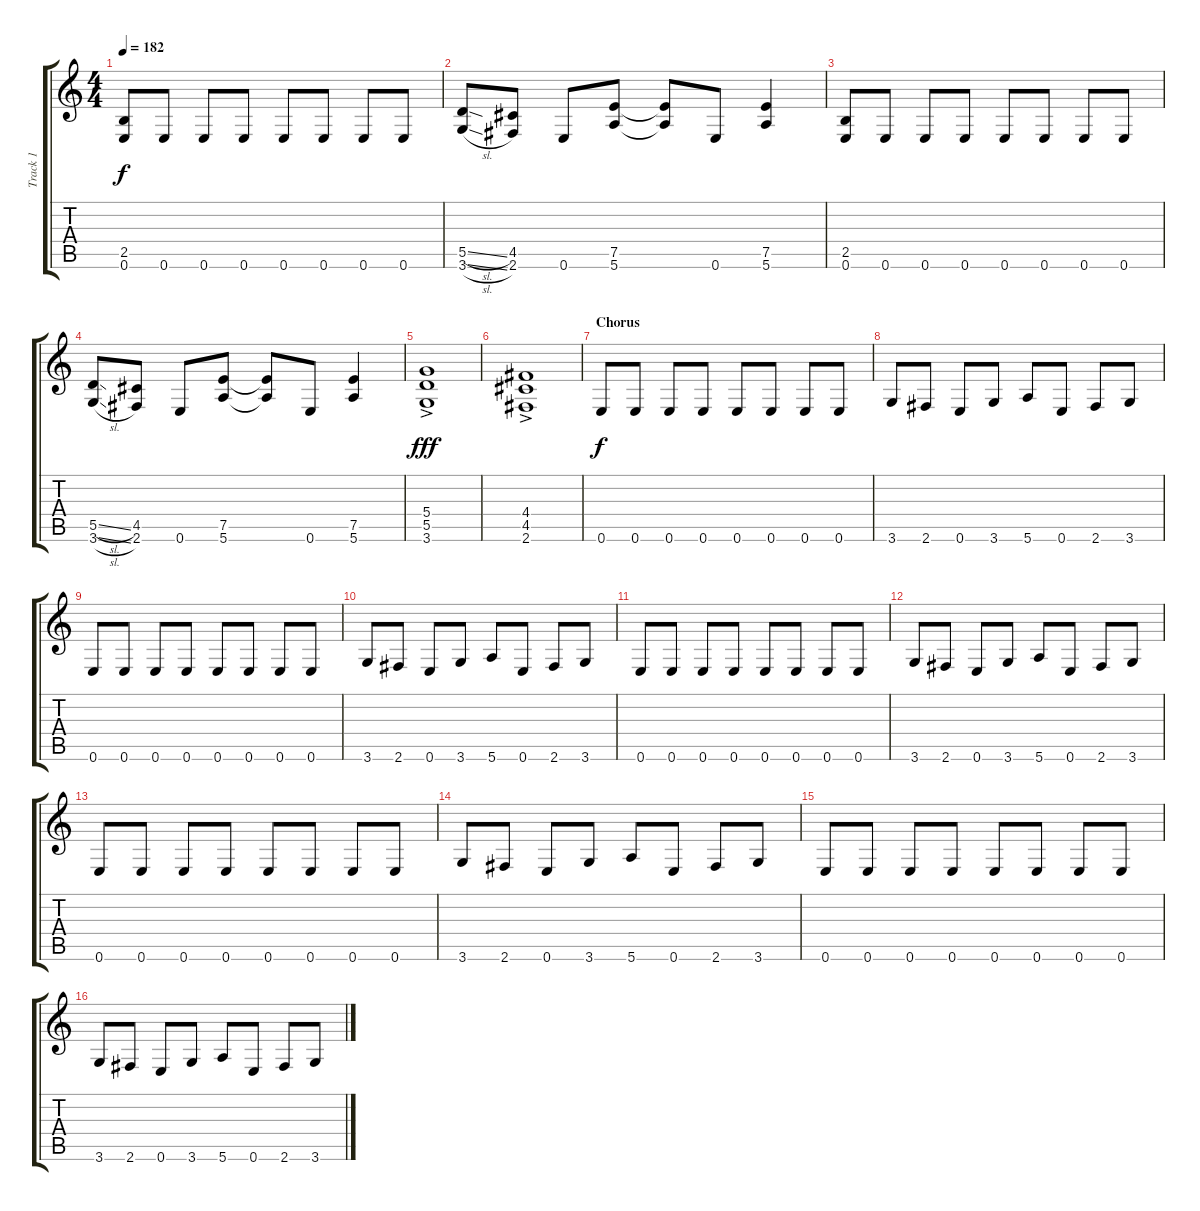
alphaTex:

\track ("Track 1" "Track 1") {instrument distortionguitar}
\staff {score tabs}
\tuning (E4 B3 G3 D3 A2 E2) {hide}
\ts (4 4)
\tempo 182
\clef g2
\ks c
(2.5 0.6).8{dy f} 0.6.8 0.6.8 0.6.8 0.6.8 0.6.8 0.6.8 0.6.8 |
(5.5{sl} 3.6{sl}).8 (4.5 2.6).8 0.6.8 (7.5 5.6).8 (7.5{t} 5.6{t}).8 0.6.8 (7.5 5.6).4 |
(2.5 0.6).8 0.6.8 0.6.8 0.6.8 0.6.8 0.6.8 0.6.8 0.6.8 |
(5.5{sl} 3.6{sl}).8 (4.5 2.6).8 0.6.8 (7.5 5.6).8 (7.5{t} 5.6{t}).8 0.6.8 (7.5 5.6).4 |
(5.4{ac} 5.5{ac} 3.6{ac}).1{dy fff} |
(4.4{ac} 4.5{ac} 2.6{ac}).1 |
\section ("" "Chorus")
0.6.8{dy f} 0.6.8 0.6.8 0.6.8 0.6.8 0.6.8 0.6.8 0.6.8 |
3.6.8 2.6.8 0.6.8 3.6.8 5.6.8 0.6.8 2.6.8 3.6.8 |
0.6.8 0.6.8 0.6.8 0.6.8 0.6.8 0.6.8 0.6.8 0.6.8 |
3.6.8 2.6.8 0.6.8 3.6.8 5.6.8 0.6.8 2.6.8 3.6.8 |
0.6.8 0.6.8 0.6.8 0.6.8 0.6.8 0.6.8 0.6.8 0.6.8 |
3.6.8 2.6.8 0.6.8 3.6.8 5.6.8 0.6.8 2.6.8 3.6.8 |
0.6.8 0.6.8 0.6.8 0.6.8 0.6.8 0.6.8 0.6.8 0.6.8 |
3.6.8 2.6.8 0.6.8 3.6.8 5.6.8 0.6.8 2.6.8 3.6.8 |
0.6.8 0.6.8 0.6.8 0.6.8 0.6.8 0.6.8 0.6.8 0.6.8 |
3.6.8 2.6.8 0.6.8 3.6.8 5.6.8 0.6.8 2.6.8 3.6.8
